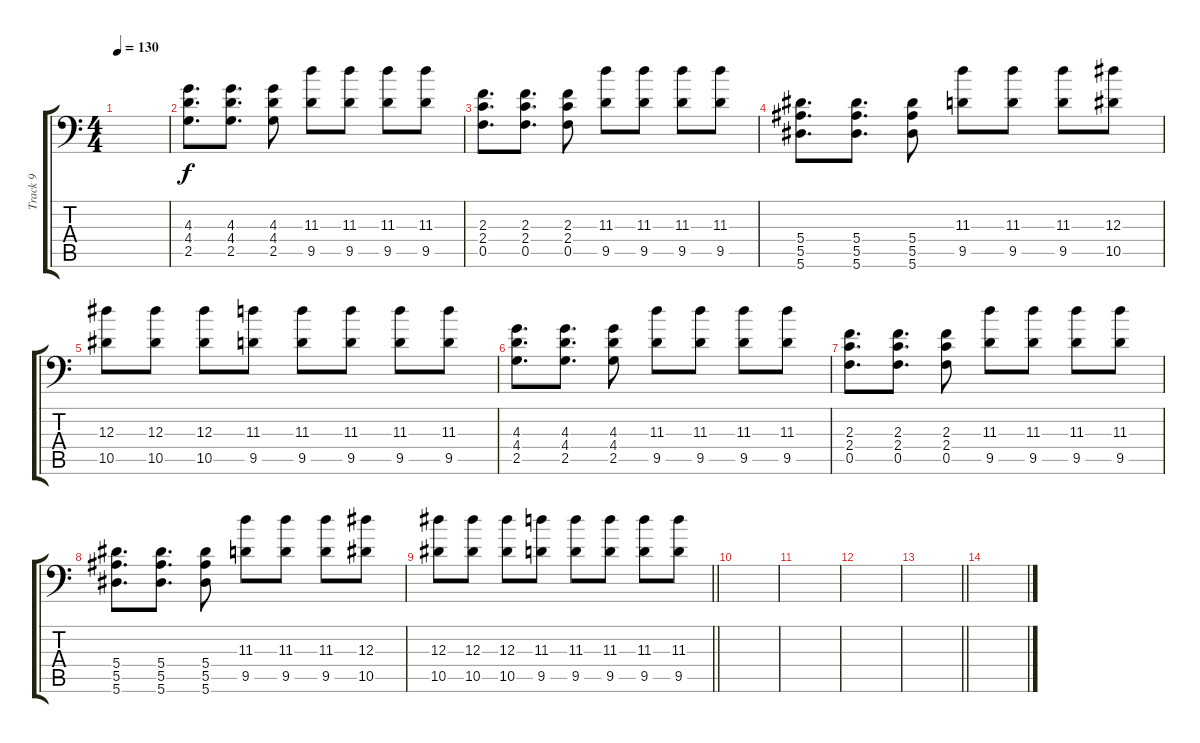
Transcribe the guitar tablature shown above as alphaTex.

\track ("Track 9" "Track 9") {instrument distortionguitar}
\staff {score tabs}
\tuning (C4 G3 Eb3 Bb2 F2 Bb1) {hide}
\ts (4 4)
\tempo 130
\clef f4
\ks c
|
(4.3 4.4 2.5).8{d} (4.3 4.4 2.5).8{d} (4.3 4.4 2.5).8 (11.3 9.5).8 (11.3 9.5).8 (11.3 9.5).8 (11.3 9.5).8 |
(2.3 2.4 0.5).8{d} (2.3 2.4 0.5).8{d} (2.3 2.4 0.5).8 (11.3 9.5).8 (11.3 9.5).8 (11.3 9.5).8 (11.3 9.5).8 |
(5.4 5.5 5.6).8{d} (5.4 5.5 5.6).8{d} (5.4 5.5 5.6).8 (11.3 9.5).8 (11.3 9.5).8 (11.3 9.5).8 (12.3 10.5).8 |
(12.3 10.5).8 (12.3 10.5).8 (12.3 10.5).8 (11.3 9.5).8 (11.3 9.5).8 (11.3 9.5).8 (11.3 9.5).8 (11.3 9.5).8 |
(4.3 4.4 2.5).8{d} (4.3 4.4 2.5).8{d} (4.3 4.4 2.5).8 (11.3 9.5).8 (11.3 9.5).8 (11.3 9.5).8 (11.3 9.5).8 |
(2.3 2.4 0.5).8{d} (2.3 2.4 0.5).8{d} (2.3 2.4 0.5).8 (11.3 9.5).8 (11.3 9.5).8 (11.3 9.5).8 (11.3 9.5).8 |
(5.4 5.5 5.6).8{d} (5.4 5.5 5.6).8{d} (5.4 5.5 5.6).8 (11.3 9.5).8 (11.3 9.5).8 (11.3 9.5).8 (12.3 10.5).8 |
\barLineRight lightlight
(12.3 10.5).8 (12.3 10.5).8 (12.3 10.5).8 (11.3 9.5).8 (11.3 9.5).8 (11.3 9.5).8 (11.3 9.5).8 (11.3 9.5).8 |
\section ("" "")
|
|
|
\barLineRight lightlight
|
\section ("" "")
